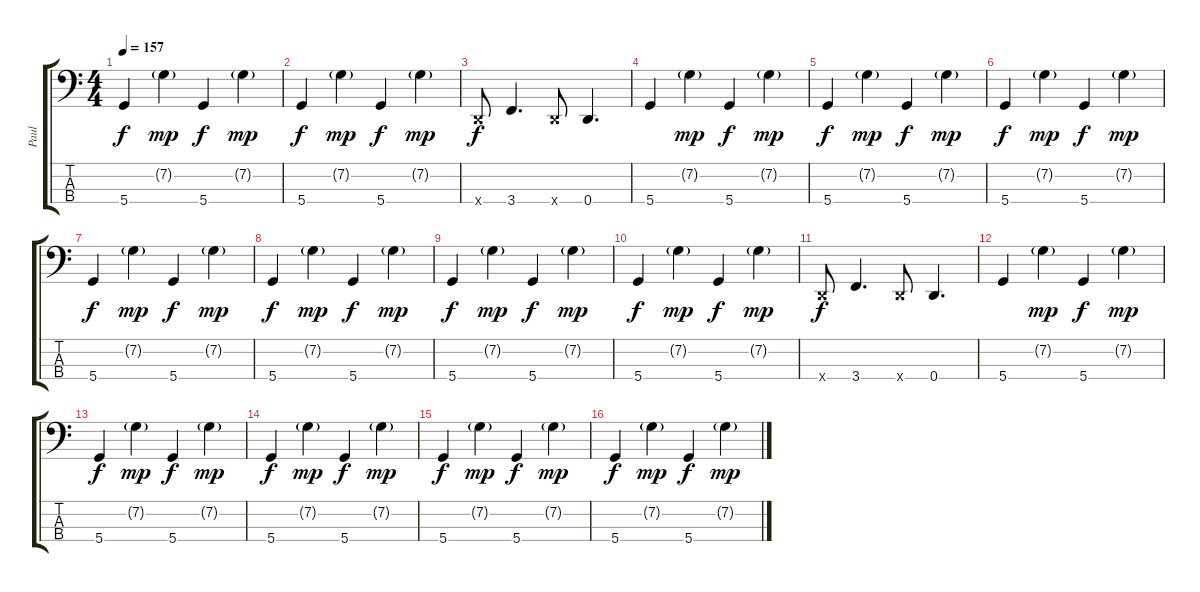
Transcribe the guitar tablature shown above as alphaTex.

\track ("Paul" "Paul") {instrument electricbassfinger}
\staff {score tabs}
\tuning (F2 C2 G1 D1) {hide}
\ts (4 4)
\tempo 157
\clef f4
\ks c
5.4.4{dy f} 7.2{g}.4{dy mp} 5.4.4{dy f} 7.2{g}.4{dy mp} |
5.4.4{dy f} 7.2{g}.4{dy mp} 5.4.4{dy f} 7.2{g}.4{dy mp} |
0.4{x}.8{dy f} 3.4.4{d} 0.4{x}.8 0.4.4{d} |
5.4.4 7.2{g}.4{dy mp} 5.4.4{dy f} 7.2{g}.4{dy mp} |
5.4.4{dy f} 7.2{g}.4{dy mp} 5.4.4{dy f} 7.2{g}.4{dy mp} |
5.4.4{dy f} 7.2{g}.4{dy mp} 5.4.4{dy f} 7.2{g}.4{dy mp} |
5.4.4{dy f} 7.2{g}.4{dy mp} 5.4.4{dy f} 7.2{g}.4{dy mp} |
5.4.4{dy f} 7.2{g}.4{dy mp} 5.4.4{dy f} 7.2{g}.4{dy mp} |
5.4.4{dy f} 7.2{g}.4{dy mp} 5.4.4{dy f} 7.2{g}.4{dy mp} |
5.4.4{dy f} 7.2{g}.4{dy mp} 5.4.4{dy f} 7.2{g}.4{dy mp} |
0.4{x}.8{dy f} 3.4.4{d} 0.4{x}.8 0.4.4{d} |
5.4.4 7.2{g}.4{dy mp} 5.4.4{dy f} 7.2{g}.4{dy mp} |
5.4.4{dy f} 7.2{g}.4{dy mp} 5.4.4{dy f} 7.2{g}.4{dy mp} |
5.4.4{dy f} 7.2{g}.4{dy mp} 5.4.4{dy f} 7.2{g}.4{dy mp} |
5.4.4{dy f} 7.2{g}.4{dy mp} 5.4.4{dy f} 7.2{g}.4{dy mp} |
5.4.4{dy f} 7.2{g}.4{dy mp} 5.4.4{dy f} 7.2{g}.4{dy mp}
